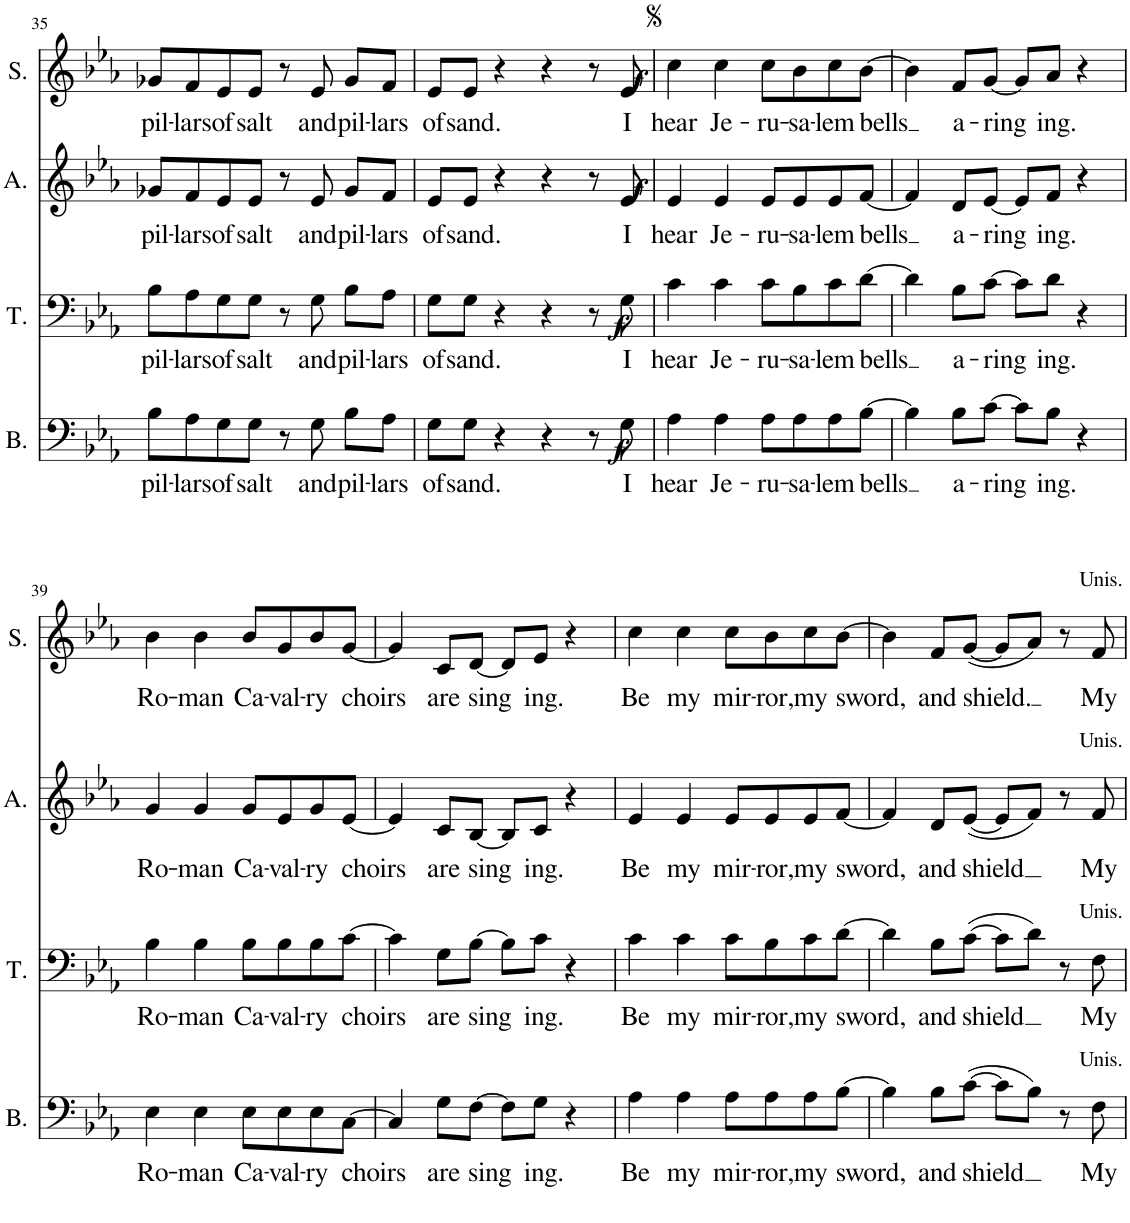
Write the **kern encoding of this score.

**kern	**text	**dynam	**kern	**text	**dynam	**kern	**text	**dynam	**kern	**text	**dynam
*part4	*part4	*part4	*part3	*part3	*part3	*part2	*part2	*part2	*part1	*part1	*part1
*staff4	*staff4	*staff4	*staff3	*staff3	*staff3	*staff2	*staff2	*staff2	*staff1	*staff1	*staff1
*I"Bas	*	*	*I"Tenor	*	*	*I"Alt	*	*	*I"Sopraan	*	*
*I'B.	*	*	*I'T.	*	*	*I'A.	*	*	*I'S.	*	*
!!LO:PB:g=z
*clefF4	*	*	*clefF4	*	*	*clefG2	*	*	*clefG2	*	*
*k[b-e-a-]	*	*	*k[b-e-a-]	*	*	*k[b-e-a-]	*	*	*k[b-e-a-]	*	*
*M4/4	*	*	*M4/4	*	*	*M4/4	*	*	*M4/4	*	*
=35	=35	=35	=35	=35	=35	=35	=35	=35	=35	=35	=35
!	!LO:LY:b	!	!	!LO:LY:b	!	!	!LO:LY:b	!	!	!LO:LY:b	!
8B-\L	pil-	.	8B-\L	pil-	.	8g-X/L	pil-	.	8g-X/L	pil-	.
!	!LO:LY:b	!	!	!LO:LY:b	!	!	!LO:LY:b	!	!	!LO:LY:b	!
8A-\	-lars	.	8A-\	-lars	.	8f/	-lars	.	8f/	-lars	.
!	!LO:LY:b	!	!	!LO:LY:b	!	!	!LO:LY:b	!	!	!LO:LY:b	!
8G\	of	.	8G\	of	.	8e-/	of	.	8e-/	of	.
!	!LO:LY:b	!	!	!LO:LY:b	!	!	!LO:LY:b	!	!	!LO:LY:b	!
8G\J	salt	.	8G\J	salt	.	8e-/J	salt	.	8e-/J	salt	.
8r	.	.	8r	.	.	8r	.	.	8r	.	.
!	!LO:LY:b	!	!	!LO:LY:b	!	!	!LO:LY:b	!	!	!LO:LY:b	!
8G\	and	.	8G\	and	.	8e-/	and	.	8e-/	and	.
!	!LO:LY:b	!	!	!LO:LY:b	!	!	!LO:LY:b	!	!	!LO:LY:b	!
8B-\L	pil-	.	8B-\L	pil-	.	8g-/L	pil-	.	8g-/L	pil-	.
!	!LO:LY:b	!	!	!LO:LY:b	!	!	!LO:LY:b	!	!	!LO:LY:b	!
8A-\J	-lars	.	8A-\J	-lars	.	8f/J	-lars	.	8f/J	-lars	.
=36	=36	=36	=36	=36	=36	=36	=36	=36	=36	=36	=36
!	!LO:LY:b	!	!	!LO:LY:b	!	!	!LO:LY:b	!	!	!LO:LY:b	!
8G\L	of	.	8G\L	of	.	8e-/L	of	.	8e-/L	of	.
!	!LO:LY:b	!	!	!LO:LY:b	!	!	!LO:LY:b	!	!	!LO:LY:b	!
8G\J	sand.	.	8G\J	sand.	.	8e-/J	sand.	.	8e-/J	sand.	.
4r	.	.	4r	.	.	4r	.	.	4r	.	.
4r	.	.	4r	.	.	4r	.	.	4r	.	.
8r	.	.	8r	.	.	8r	.	.	8r	.	.
!	!LO:LY:b	!LO:DY:b	!	!LO:LY:b	!LO:DY:b	!	!LO:LY:b	!LO:DY:b	!	!LO:LY:b	!LO:DY:b
8G\	I	f	8G\	I	f	8e-/	I	f	8e-/	I	f
=37	=37	=37	=37	=37	=37	=37	=37	=37	=37	=37	=37
!	!LO:LY:b	!	!	!LO:LY:b	!	!	!LO:LY:b	!	!	!LO:LY:b	!
4A-\	hear	.	4c\	hear	.	4e-/	hear	.	4cc\	hear	.
!	!LO:LY:b	!	!	!LO:LY:b	!	!	!LO:LY:b	!	!	!LO:LY:b	!
4A-\	Je-	.	4c\	Je-	.	4e-/	Je-	.	4cc\	Je-	.
!	!LO:LY:b	!	!	!LO:LY:b	!	!	!LO:LY:b	!	!	!LO:LY:b	!
8A-\L	-ru-	.	8c\L	-ru-	.	8e-/L	-ru-	.	8cc\L	-ru-	.
!	!LO:LY:b	!	!	!LO:LY:b	!	!	!LO:LY:b	!	!	!LO:LY:b	!
8A-\	-sa-	.	8B-\	-sa-	.	8e-/	-sa-	.	8b-\	-sa-	.
!	!LO:LY:b	!	!	!LO:LY:b	!	!	!LO:LY:b	!	!	!LO:LY:b	!
8A-\	-lem	.	8c\	-lem	.	8e-/	-lem	.	8cc\	-lem	.
!	!LO:LY:b	!	!	!LO:LY:b	!	!	!LO:LY:b	!	!	!LO:LY:b	!
[8B-\J	bells	.	[8d\J	bells	.	[8f/J	bells	.	[8b-\J	bells	.
=38	=38	=38	=38	=38	=38	=38	=38	=38	=38	=38	=38
4B-\]	.	.	4d\]	.	.	4f/]	.	.	4b-\]	.	.
!	!LO:LY:b	!	!	!LO:LY:b	!	!	!LO:LY:b	!	!	!LO:LY:b	!
8B-\L	a-	.	8B-\L	a-	.	8d/L	a-	.	8f/L	a-	.
!	!LO:LY:b	!	!	!LO:LY:b	!	!	!LO:LY:b	!	!	!LO:LY:b	!
[8c\J	-ring	.	[8c\J	-ring	.	[8e-/J	-ring	.	[8g/J	-ring	.
8c\L]	.	.	8c\L]	.	.	8e-/L]	.	.	8g/L]	.	.
!	!LO:LY:b	!	!	!LO:LY:b	!	!	!LO:LY:b	!	!	!LO:LY:b	!
8B-\J	ing.	.	8d\J	ing.	.	8f/J	ing.	.	8a-/J	ing.	.
4r	.	.	4r	.	.	4r	.	.	4r	.	.
!!LO:LB:g=z
=39	=39	=39	=39	=39	=39	=39	=39	=39	=39	=39	=39
!	!LO:LY:b	!	!	!LO:LY:b	!	!	!LO:LY:b	!	!	!LO:LY:b	!
4E-\	Ro-	.	4B-\	Ro-	.	4g/	Ro-	.	4b-\	Ro-	.
!	!LO:LY:b	!	!	!LO:LY:b	!	!	!LO:LY:b	!	!	!LO:LY:b	!
4E-\	-man	.	4B-\	-man	.	4g/	-man	.	4b-\	-man	.
!	!LO:LY:b	!	!	!LO:LY:b	!	!	!LO:LY:b	!	!	!LO:LY:b	!
8E-\L	Ca-	.	8B-\L	Ca-	.	8g/L	Ca-	.	8b-/L	Ca-	.
!	!LO:LY:b	!	!	!LO:LY:b	!	!	!LO:LY:b	!	!	!LO:LY:b	!
8E-\	-val-	.	8B-\	-val-	.	8e-/	-val-	.	8g/	-val-	.
!	!LO:LY:b	!	!	!LO:LY:b	!	!	!LO:LY:b	!	!	!LO:LY:b	!
8E-\	-ry	.	8B-\	-ry	.	8g/	-ry	.	8b-/	-ry	.
!	!LO:LY:b	!	!	!LO:LY:b	!	!	!LO:LY:b	!	!	!LO:LY:b	!
[8C\J	choirs	.	[8c\J	choirs	.	[8e-/J	choirs	.	[8g/J	choirs	.
=40	=40	=40	=40	=40	=40	=40	=40	=40	=40	=40	=40
4C/]	.	.	4c\]	.	.	4e-/]	.	.	4g/]	.	.
!	!LO:LY:b	!	!	!LO:LY:b	!	!	!LO:LY:b	!	!	!LO:LY:b	!
8G\L	are	.	8G\L	are	.	8c/L	are	.	8c/L	are	.
!	!LO:LY:b	!	!	!LO:LY:b	!	!	!LO:LY:b	!	!	!LO:LY:b	!
[8F\J	sing	.	[8B-\J	sing	.	[8B-/J	sing	.	[8d/J	sing	.
8F\L]	.	.	8B-\L]	.	.	8B-/L]	.	.	8d/L]	.	.
!	!LO:LY:b	!	!	!LO:LY:b	!	!	!LO:LY:b	!	!	!LO:LY:b	!
8G\J	ing.	.	8c\J	ing.	.	8c/J	ing.	.	8e-/J	ing.	.
4r	.	.	4r	.	.	4r	.	.	4r	.	.
=41	=41	=41	=41	=41	=41	=41	=41	=41	=41	=41	=41
!	!LO:LY:b	!	!	!LO:LY:b	!	!	!LO:LY:b	!	!	!LO:LY:b	!
4A-\	Be	.	4c\	Be	.	4e-/	Be	.	4cc\	Be	.
!	!LO:LY:b	!	!	!LO:LY:b	!	!	!LO:LY:b	!	!	!LO:LY:b	!
4A-\	my	.	4c\	my	.	4e-/	my	.	4cc\	my	.
!	!LO:LY:b	!	!	!LO:LY:b	!	!	!LO:LY:b	!	!	!LO:LY:b	!
8A-\L	mir-	.	8c\L	mir-	.	8e-/L	mir-	.	8cc\L	mir-	.
!	!LO:LY:b	!	!	!LO:LY:b	!	!	!LO:LY:b	!	!	!LO:LY:b	!
8A-\	-ror,	.	8B-\	-ror,	.	8e-/	-ror,	.	8b-\	-ror,	.
!	!LO:LY:b	!	!	!LO:LY:b	!	!	!LO:LY:b	!	!	!LO:LY:b	!
8A-\	my	.	8c\	my	.	8e-/	my	.	8cc\	my	.
!	!LO:LY:b	!	!	!LO:LY:b	!	!	!LO:LY:b	!	!	!LO:LY:b	!
[8B-\J	sword,	.	[8d\J	sword,	.	[8f/J	sword,	.	[8b-\J	sword,	.
=42	=42	=42	=42	=42	=42	=42	=42	=42	=42	=42	=42
4B-\]	.	.	4d\]	.	.	4f/]	.	.	4b-\]	.	.
!	!LO:LY:b	!	!	!LO:LY:b	!	!	!LO:LY:b	!	!	!LO:LY:b	!
8B-\L	and	.	8B-\L	and	.	8d/L	and	.	8f/L	and	.
!	!LO:LY:b	!	!	!LO:LY:b	!	!	!LO:LY:b	!	!	!LO:LY:b	!
([8c\J	shield	.	([8c\J	shield	.	([8e-/J	shield	.	([8g/J	shield.	.
8c\L]	.	.	8c\L]	.	.	8e-/L]	.	.	8g/L]	.	.
8B-\J)	.	.	8d\J)	.	.	8f/J)	.	.	8a-/J)	.	.
8r	.	.	8r	.	.	8r	.	.	8r	.	.
!	!	!	!	!	!	!	!	!	!LO:TX:a:t=Unis.	!	!
!	!	!	!	!	!	!LO:TX:a:t=Unis.	!	!	!	!	!
!	!	!	!LO:TX:a:t=Unis.	!	!	!	!	!	!	!	!
!LO:TX:a:t=Unis.	!	!	!	!	!	!	!	!	!	!	!
!	!LO:LY:b	!	!	!LO:LY:b	!	!	!LO:LY:b	!	!	!LO:LY:b	!
8F\	My	.	8F\	My	.	8f/	My	.	8f/	My	.
=	=	=	=	=	=	=	=	=	=	=	=
*-	*-	*-	*-	*-	*-	*-	*-	*-	*-	*-	*-
